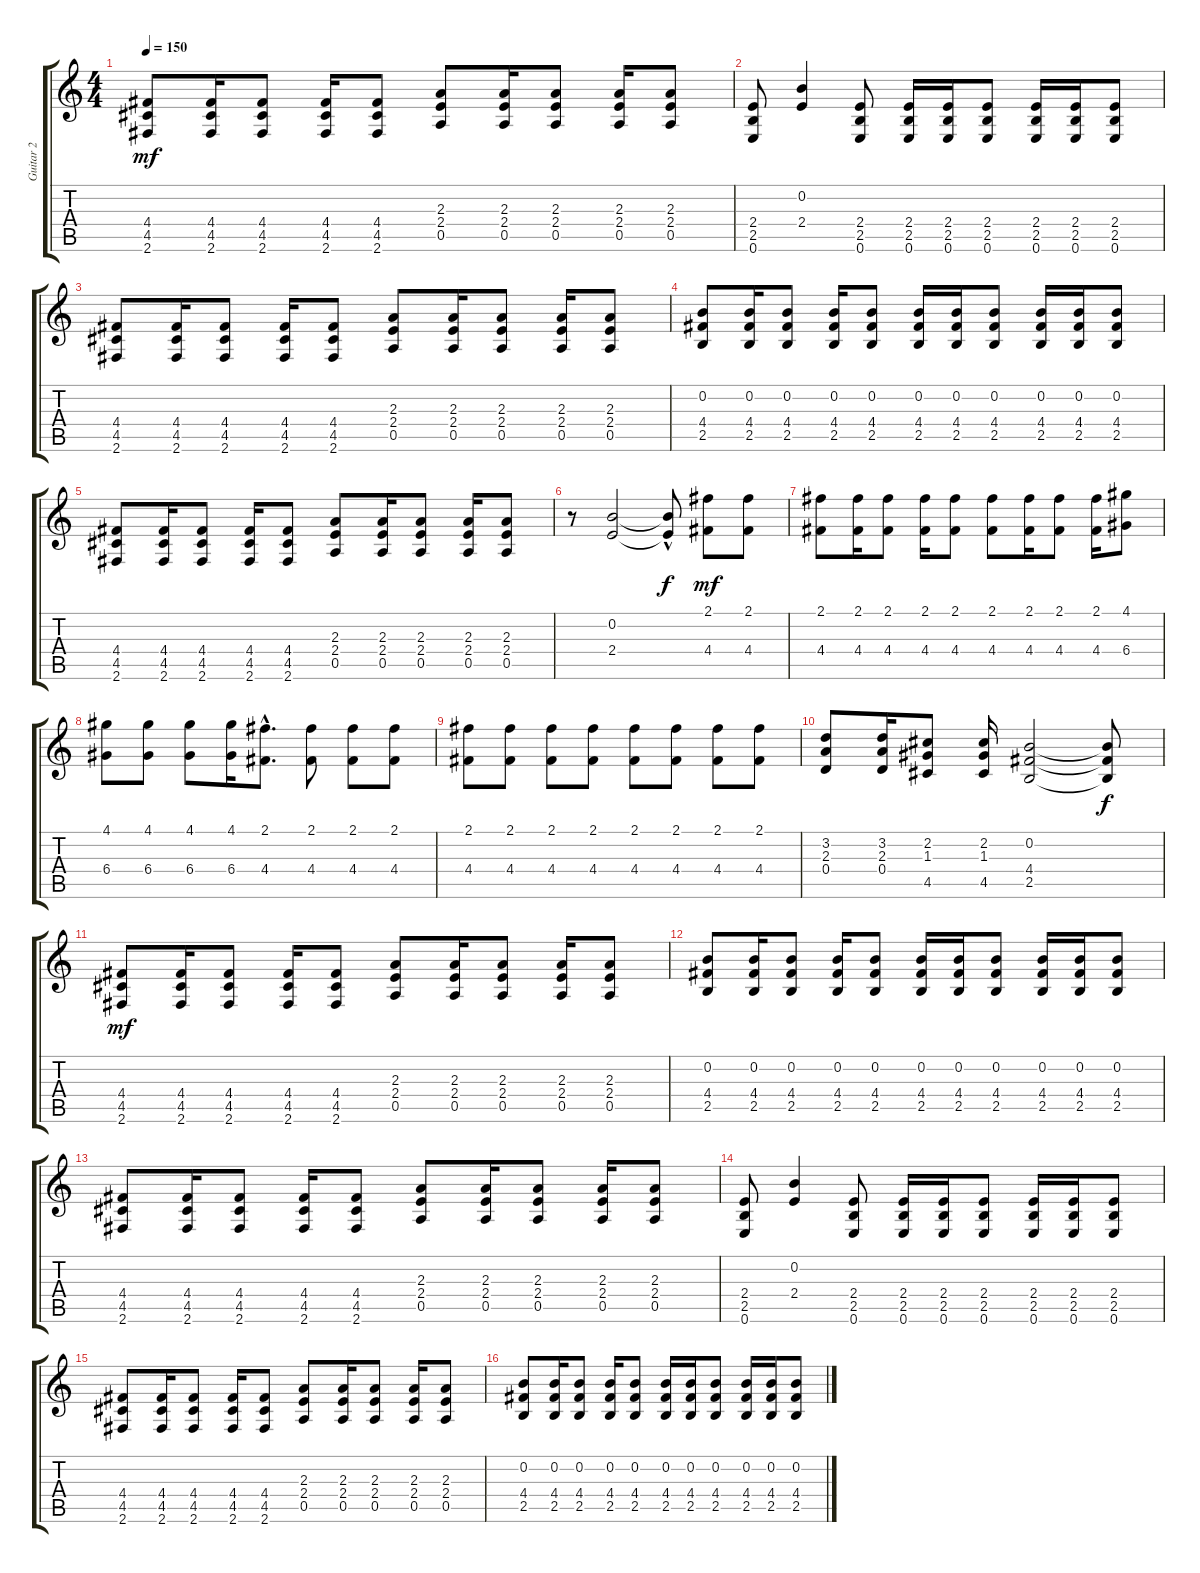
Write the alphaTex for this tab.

\track ("Guitar 2" "Guitar 2") {instrument distortionguitar}
\staff {score tabs}
\tuning (E4 B3 G3 D3 A2 E2) {hide}
\ts (4 4)
\tempo 150
\clef g2
\ks c
(4.4 4.5 2.6).8{dy mf} (4.4 4.5 2.6).16 (4.4 4.5 2.6).8 (4.4 4.5 2.6).16 (4.4 4.5 2.6).8 (2.3 2.4 0.5).8 (2.3 2.4 0.5).16 (2.3 2.4 0.5).8 (2.3 2.4 0.5).16 (2.3 2.4 0.5).8 |
(2.4 2.5 0.6).8 (0.2 2.4).4 (2.4 2.5 0.6).8 (2.4 2.5 0.6).16 (2.4 2.5 0.6).16 (2.4 2.5 0.6).8 (2.4 2.5 0.6).16 (2.4 2.5 0.6).16 (2.4 2.5 0.6).8 |
(4.4 4.5 2.6).8 (4.4 4.5 2.6).16 (4.4 4.5 2.6).8 (4.4 4.5 2.6).16 (4.4 4.5 2.6).8 (2.3 2.4 0.5).8 (2.3 2.4 0.5).16 (2.3 2.4 0.5).8 (2.3 2.4 0.5).16 (2.3 2.4 0.5).8 |
(0.2 4.4 2.5).8 (0.2 4.4 2.5).16 (0.2 4.4 2.5).8 (0.2 4.4 2.5).16 (0.2 4.4 2.5).8 (0.2 4.4 2.5).16 (0.2 4.4 2.5).16 (0.2 4.4 2.5).8 (0.2 4.4 2.5).16 (0.2 4.4 2.5).16 (0.2 4.4 2.5).8 |
(4.4 4.5 2.6).8 (4.4 4.5 2.6).16 (4.4 4.5 2.6).8 (4.4 4.5 2.6).16 (4.4 4.5 2.6).8 (2.3 2.4 0.5).8 (2.3 2.4 0.5).16 (2.3 2.4 0.5).8 (2.3 2.4 0.5).16 (2.3 2.4 0.5).8 |
r.8 (0.2 2.4).2 (0.2{hac t} 2.4{hac t}).8{dy f} (2.1 4.4).8{dy mf} (2.1 4.4).8 |
(2.1 4.4).8 (2.1 4.4).16 (2.1 4.4).8 (2.1 4.4).16 (2.1 4.4).8 (2.1 4.4).8 (2.1 4.4).16 (2.1 4.4).8 (2.1 4.4).16 (4.1 6.4).8 |
(4.1 6.4).8 (4.1 6.4).8 (4.1 6.4).8 (4.1 6.4).16 (2.1{hac} 4.4{hac}).8{d} (2.1 4.4).8 (2.1 4.4).8 (2.1 4.4).8 |
(2.1 4.4).8 (2.1 4.4).8 (2.1 4.4).8 (2.1 4.4).8 (2.1 4.4).8 (2.1 4.4).8 (2.1 4.4).8 (2.1 4.4).8 |
(3.2 2.3 0.4).8 (3.2 2.3 0.4).16 (2.2 1.3 4.5).8 (2.2 1.3 4.5).16 (0.2 4.4 2.5).2 (0.2{t} 4.4{t} 2.5{t}).8{dy f} |
(4.4 4.5 2.6).8{dy mf} (4.4 4.5 2.6).16 (4.4 4.5 2.6).8 (4.4 4.5 2.6).16 (4.4 4.5 2.6).8 (2.3 2.4 0.5).8 (2.3 2.4 0.5).16 (2.3 2.4 0.5).8 (2.3 2.4 0.5).16 (2.3 2.4 0.5).8 |
(0.2 4.4 2.5).8 (0.2 4.4 2.5).16 (0.2 4.4 2.5).8 (0.2 4.4 2.5).16 (0.2 4.4 2.5).8 (0.2 4.4 2.5).16 (0.2 4.4 2.5).16 (0.2 4.4 2.5).8 (0.2 4.4 2.5).16 (0.2 4.4 2.5).16 (0.2 4.4 2.5).8 |
(4.4 4.5 2.6).8 (4.4 4.5 2.6).16 (4.4 4.5 2.6).8 (4.4 4.5 2.6).16 (4.4 4.5 2.6).8 (2.3 2.4 0.5).8 (2.3 2.4 0.5).16 (2.3 2.4 0.5).8 (2.3 2.4 0.5).16 (2.3 2.4 0.5).8 |
(2.4 2.5 0.6).8 (0.2 2.4).4 (2.4 2.5 0.6).8 (2.4 2.5 0.6).16 (2.4 2.5 0.6).16 (2.4 2.5 0.6).8 (2.4 2.5 0.6).16 (2.4 2.5 0.6).16 (2.4 2.5 0.6).8 |
(4.4 4.5 2.6).8 (4.4 4.5 2.6).16 (4.4 4.5 2.6).8 (4.4 4.5 2.6).16 (4.4 4.5 2.6).8 (2.3 2.4 0.5).8 (2.3 2.4 0.5).16 (2.3 2.4 0.5).8 (2.3 2.4 0.5).16 (2.3 2.4 0.5).8 |
(0.2 4.4 2.5).8 (0.2 4.4 2.5).16 (0.2 4.4 2.5).8 (0.2 4.4 2.5).16 (0.2 4.4 2.5).8 (0.2 4.4 2.5).16 (0.2 4.4 2.5).16 (0.2 4.4 2.5).8 (0.2 4.4 2.5).16 (0.2 4.4 2.5).16 (0.2 4.4 2.5).8
